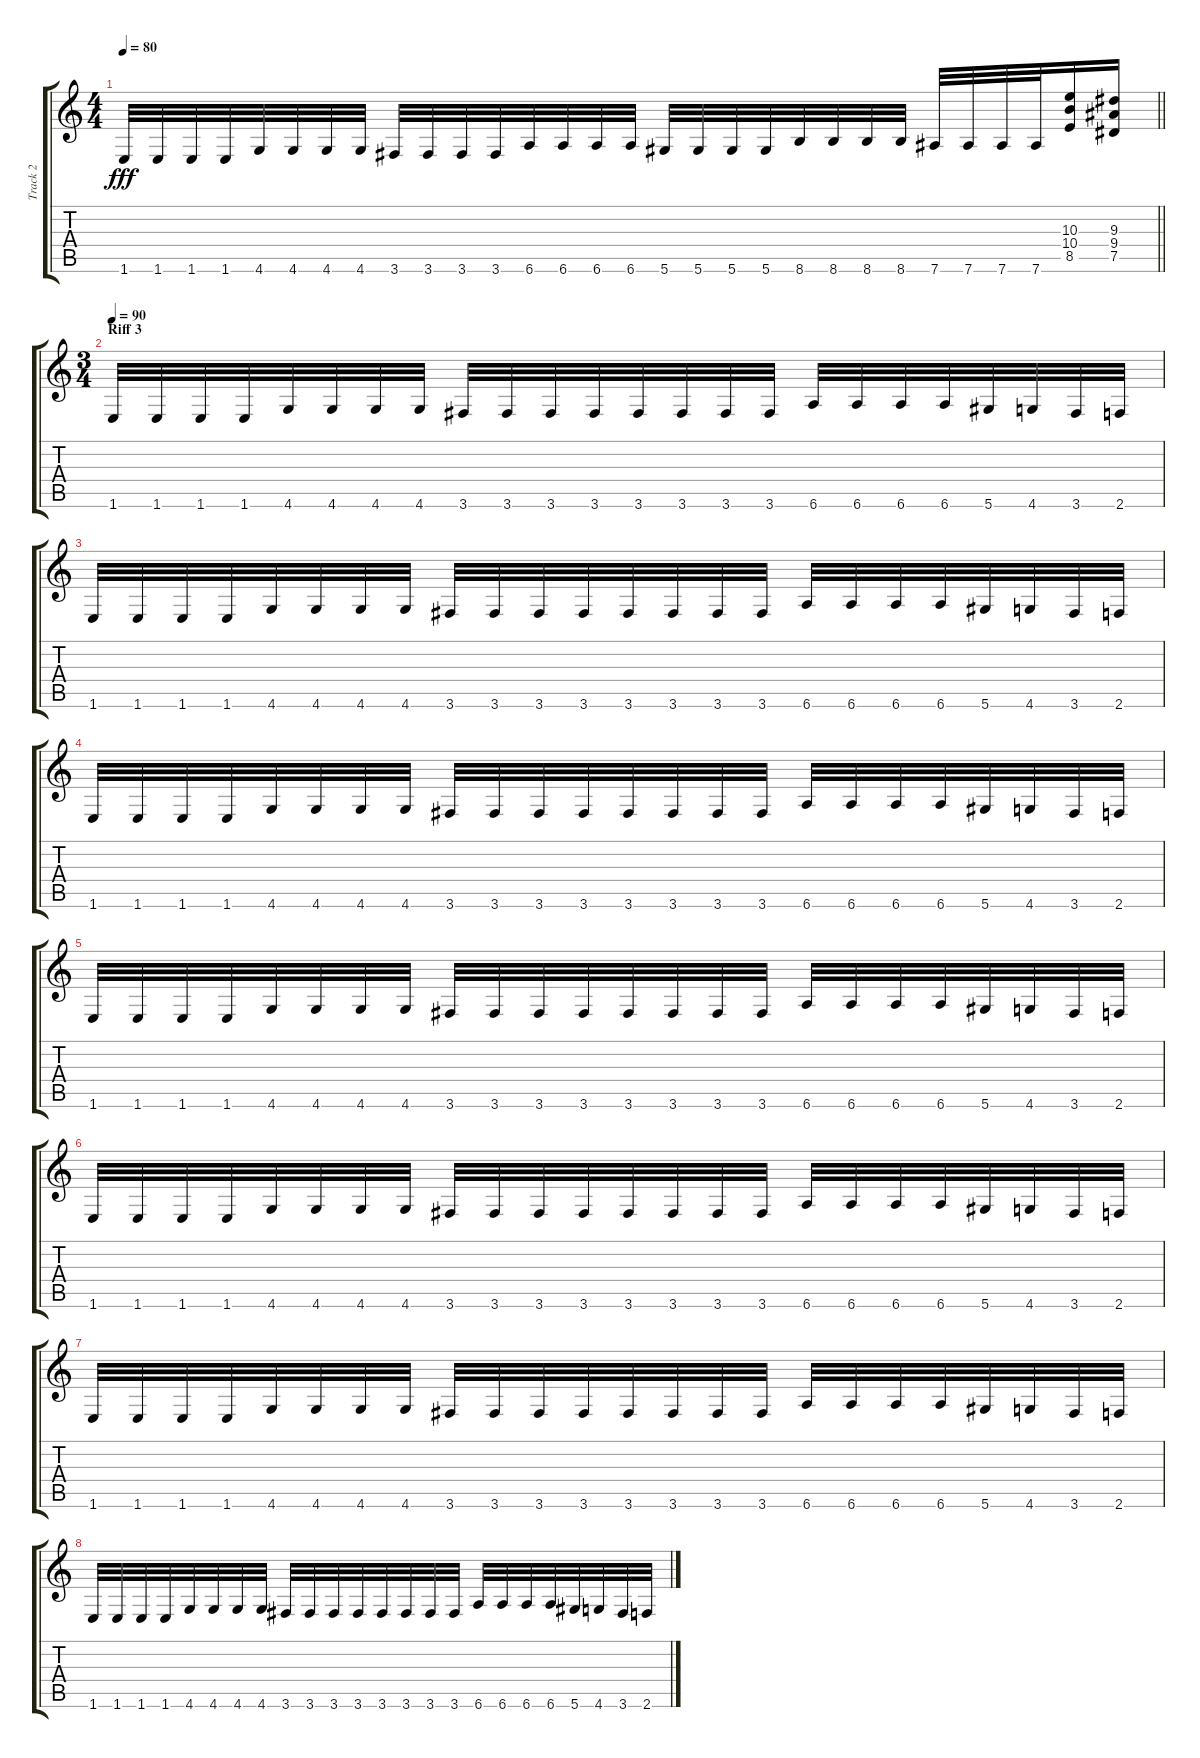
\track ("Track 2" "Track 2") {instrument distortionguitar}
\staff {score tabs}
\tuning (Eb4 Bb3 Gb3 Db3 Ab2 Eb2) {hide}
\ts (4 4)
\tempo 80
\clef g2
\barLineRight lightlight
\ks c
1.6.32{dy fff} 1.6.32 1.6.32 1.6.32 4.6.32 4.6.32 4.6.32 4.6.32 3.6.32 3.6.32 3.6.32 3.6.32 6.6.32 6.6.32 6.6.32 6.6.32 5.6.32 5.6.32 5.6.32 5.6.32 8.6.32 8.6.32 8.6.32 8.6.32 7.6.32 7.6.32 7.6.32 7.6.32 (10.3 10.4 8.5).16 (9.3 9.4 7.5).16 |
\ts (3 4)
\section ("" "Riff 3")
\tempo 90
1.6.32 1.6.32 1.6.32 1.6.32 4.6.32 4.6.32 4.6.32 4.6.32 3.6.32 3.6.32 3.6.32 3.6.32 3.6.32 3.6.32 3.6.32 3.6.32 6.6.32 6.6.32 6.6.32 6.6.32 5.6.32 4.6.32 3.6.32 2.6.32 |
1.6.32 1.6.32 1.6.32 1.6.32 4.6.32 4.6.32 4.6.32 4.6.32 3.6.32 3.6.32 3.6.32 3.6.32 3.6.32 3.6.32 3.6.32 3.6.32 6.6.32 6.6.32 6.6.32 6.6.32 5.6.32 4.6.32 3.6.32 2.6.32 |
1.6.32 1.6.32 1.6.32 1.6.32 4.6.32 4.6.32 4.6.32 4.6.32 3.6.32 3.6.32 3.6.32 3.6.32 3.6.32 3.6.32 3.6.32 3.6.32 6.6.32 6.6.32 6.6.32 6.6.32 5.6.32 4.6.32 3.6.32 2.6.32 |
1.6.32 1.6.32 1.6.32 1.6.32 4.6.32 4.6.32 4.6.32 4.6.32 3.6.32 3.6.32 3.6.32 3.6.32 3.6.32 3.6.32 3.6.32 3.6.32 6.6.32 6.6.32 6.6.32 6.6.32 5.6.32 4.6.32 3.6.32 2.6.32 |
1.6.32 1.6.32 1.6.32 1.6.32 4.6.32 4.6.32 4.6.32 4.6.32 3.6.32 3.6.32 3.6.32 3.6.32 3.6.32 3.6.32 3.6.32 3.6.32 6.6.32 6.6.32 6.6.32 6.6.32 5.6.32 4.6.32 3.6.32 2.6.32 |
1.6.32 1.6.32 1.6.32 1.6.32 4.6.32 4.6.32 4.6.32 4.6.32 3.6.32 3.6.32 3.6.32 3.6.32 3.6.32 3.6.32 3.6.32 3.6.32 6.6.32 6.6.32 6.6.32 6.6.32 5.6.32 4.6.32 3.6.32 2.6.32 |
1.6.32 1.6.32 1.6.32 1.6.32 4.6.32 4.6.32 4.6.32 4.6.32 3.6.32 3.6.32 3.6.32 3.6.32 3.6.32 3.6.32 3.6.32 3.6.32 6.6.32 6.6.32 6.6.32 6.6.32 5.6.32 4.6.32 3.6.32 2.6.32
